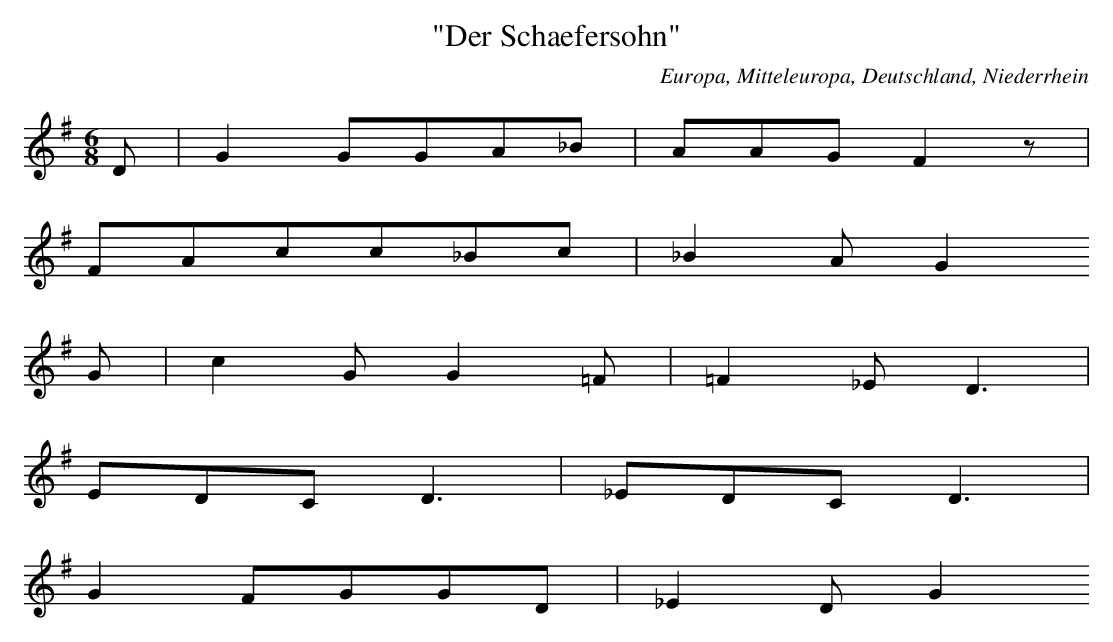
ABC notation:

X:1
T: "Der Schaefersohn"
O: Europa, Mitteleuropa, Deutschland, Niederrhein
M: 6/8
L: 1/8
K: G
D | G2GGA_B | AAGF2z |
FAcc_Bc | _B2AG2
G | c2GG2=F | =F2_ED3 |
EDCD3 | _EDCD3 |
G2FGGD | _E2DG2
